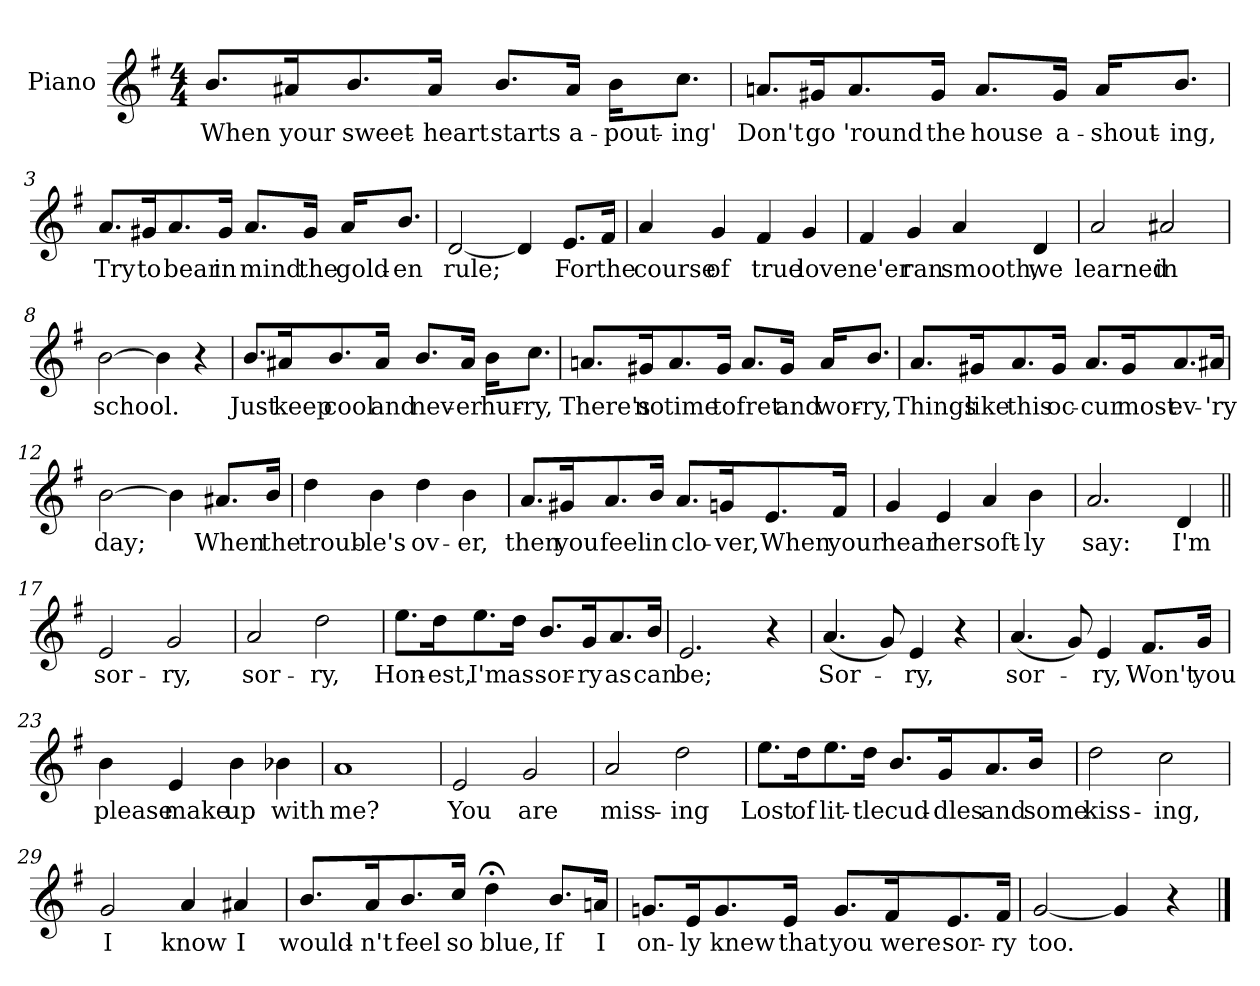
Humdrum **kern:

**kern	**text
*part1	*part1
*staff1	*staff1
*I"Piano	*
*I'Pno.	*
*clefG2	*
*k[f#]	*
*G:	*
*M4/4	*
=1	=1
8.b/L	When
16a#X/K	your
8.b/	sweet-
16a#/Jk	-heart
8.b/L	starts
16a#/Jk	a-
16b\KL	-pout-
8.cc\J	-ing'
=2	=2
8.an/L	Don't
16g#X/K	go
8.a/	'round
16g#/Jk	the
8.a/L	house
16g#/Jk	a-
16a/KL	-shout-
8.b/J	-ing,
!!LO:LB:g=z
=3	=3
8.a/L	Try
16g#X/K	to
8.a/	bear
16g#/Jk	in
8.a/L	mind
16g#/Jk	the
16a/KL	gold-
8.b/J	-en
=4	=4
[2d/	rule;
4d/]	.
8.e/L	For
16f#/Jk	the
=5	=5
4a/	course
4g/	of
4f#/	true
4g/	love
!!LO:LB:g=z
=6	=6
4f#/	ne'er
4g/	ran
4a/	smooth,
4d/	we
=7	=7
2a/	learned
2a#X/	in
=8	=8
[2b\	school.
4b\]	.
4r	.
=9	=9
8.b/L	Just
16a#X/K	keep
8.b/	cool
16a#/Jk	and
8.b/L	nev-
16a#/Jk	-er
16b\KL	hur-
8.cc\J	-ry,
!!LO:LB:g=z
=10	=10
8.an/L	There's
16g#X/K	no
8.a/	time
16g#/Jk	to
8.a/L	fret
16g#/Jk	and
16a/KL	wor-
8.b/J	-ry,
=11	=11
8.a/L	Things
16g#X/K	like
8.a/	this
16g#/Jk	oc-
8.a/L	-cur
16g#/K	most
8.a/	ev-
16a#X/Jk	-'ry
!!LO:LB:g=z
=12	=12
[2b\	day;
4b\]	.
8.a#X/L	When
16b/Jk	the
=13	=13
4dd\	troub-
4b\	-le's
4dd\	ov-
4b\	-er,
=14	=14
8.a/L	then
16g#X/K	you
8.a/	feel
16b/Jk	in
8.a/L	clo-
16gn/K	-ver,
8.e/	When
16f#/Jk	your
!!LO:LB:g=z
=15	=15
4g/	hear
4e/	her
4a/	soft-
4b\	-ly
=16	=16
2.a/	say:
4d/	I'm
=17||	=17||
2e/	sor-
2g/	-ry,
=18	=18
2a/	sor-
2dd\	-ry,
!!LO:LB:g=z
=19	=19
8.ee\L	Hon-
16dd\K	-est,
8.ee\	I'm
16dd\Jk	as
8.b/L	sor-
16g/K	-ry
8.a/	as
16b/Jk	can
=20	=20
2.e/	be;
4r	.
=21	=21
(4.a/	Sor-
8g/)	.
4e/	-ry,
4r	.
=22	=22
(4.a/	sor-
8g/)	.
4e/	-ry,
8.f#/L	Won't
16g/Jk	you
!!LO:LB:g=z
=23	=23
4b\	please
4e/	make
4b\	up
4b-X\	with
=24	=24
1a	me?
=25	=25
2e/	You
2g/	are
=26	=26
2a/	miss-
2dd\	-ing
!!LO:PB:g=z
=27	=27
8.ee\L	Lost
16dd\K	of
8.ee\	lit-
16dd\Jk	-tle
8.b/L	cud-
16g/K	-dles
8.a/	and
16b/Jk	some
=28	=28
2dd\	kiss-
2cc\	-ing,
=29	=29
2g/	I
4a/	know
4a#X/	I
!!LO:LB:g=z
=30	=30
8.b/L	would-
16a/K	-n't
8.b/	feel
16cc/Jk	so
4dd;<\	blue,
8.b/L	If
16an/Jk	I
=31	=31
8.gn/L	on-
16e/K	-ly
8.g/	knew
16e/Jk	that
8.g/L	you
16f#/K	were
8.e/	sor-
16f#/Jk	-ry
=32	=32
[2g/	too.
4g/]	.
4r	.
==	==
*-	*-
